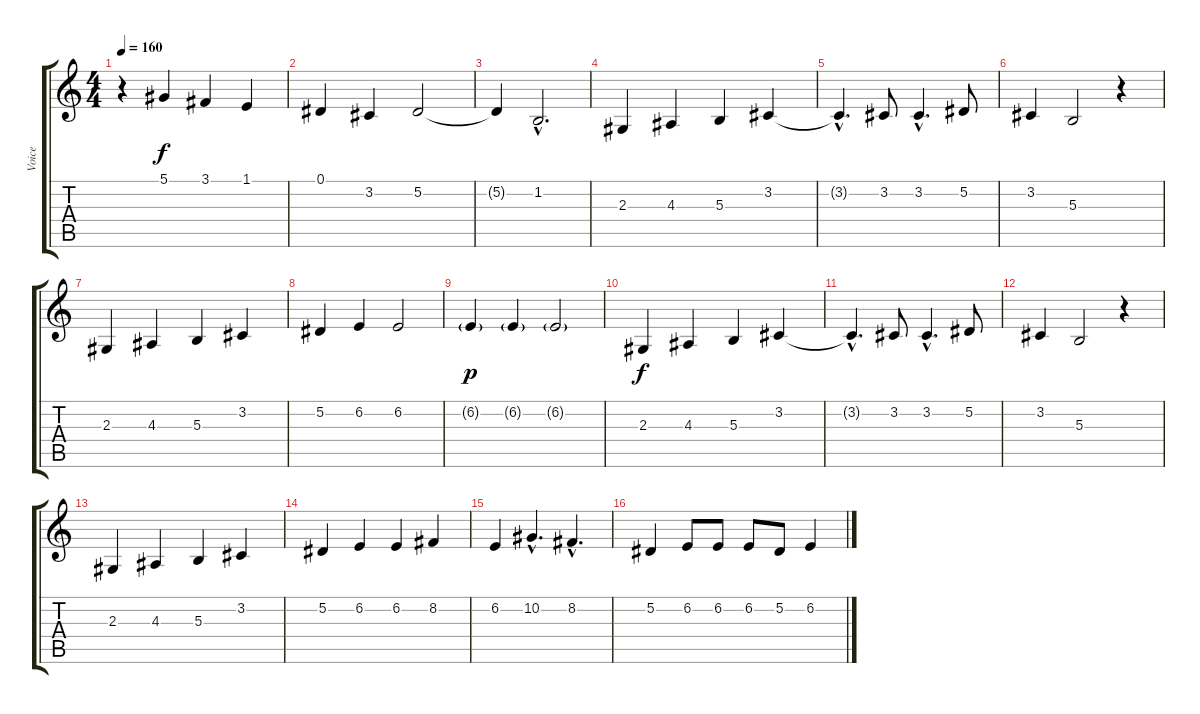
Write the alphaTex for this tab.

\track ("Voice" "Voice") {instrument clarinet}
\staff {score tabs}
\tuning (Eb4 Bb3 Gb3 Db3 Ab2 Eb2) {hide}
\ts (4 4)
\tempo 160
\clef g2
\ks c
r.4{dy f} 5.1.4 3.1.4 1.1.4 |
0.1.4 3.2.4 5.2.2 |
5.2{t}.4 1.2{hac}.2{d} |
2.3.4 4.3.4 5.3.4 3.2.4 |
3.2{hac t}.4{d} 3.2.8 3.2{hac}.4{d} 5.2.8 |
3.2.4 5.3.2 r.4 |
2.3.4 4.3.4 5.3.4 3.2.4 |
5.2.4 6.2.4 6.2.2 |
6.2{g}.4{dy p} 6.2{g}.4 6.2{g}.2 |
2.3.4{dy f} 4.3.4 5.3.4 3.2.4 |
3.2{hac t}.4{d} 3.2.8 3.2{hac}.4{d} 5.2.8 |
3.2.4 5.3.2 r.4 |
2.3.4 4.3.4 5.3.4 3.2.4 |
5.2.4 6.2.4 6.2.4 8.2.4 |
6.2.4 10.2{hac}.4{d} 8.2{hac}.4{d} |
5.2.4 6.2.8 6.2.8 6.2.8 5.2.8 6.2.4
